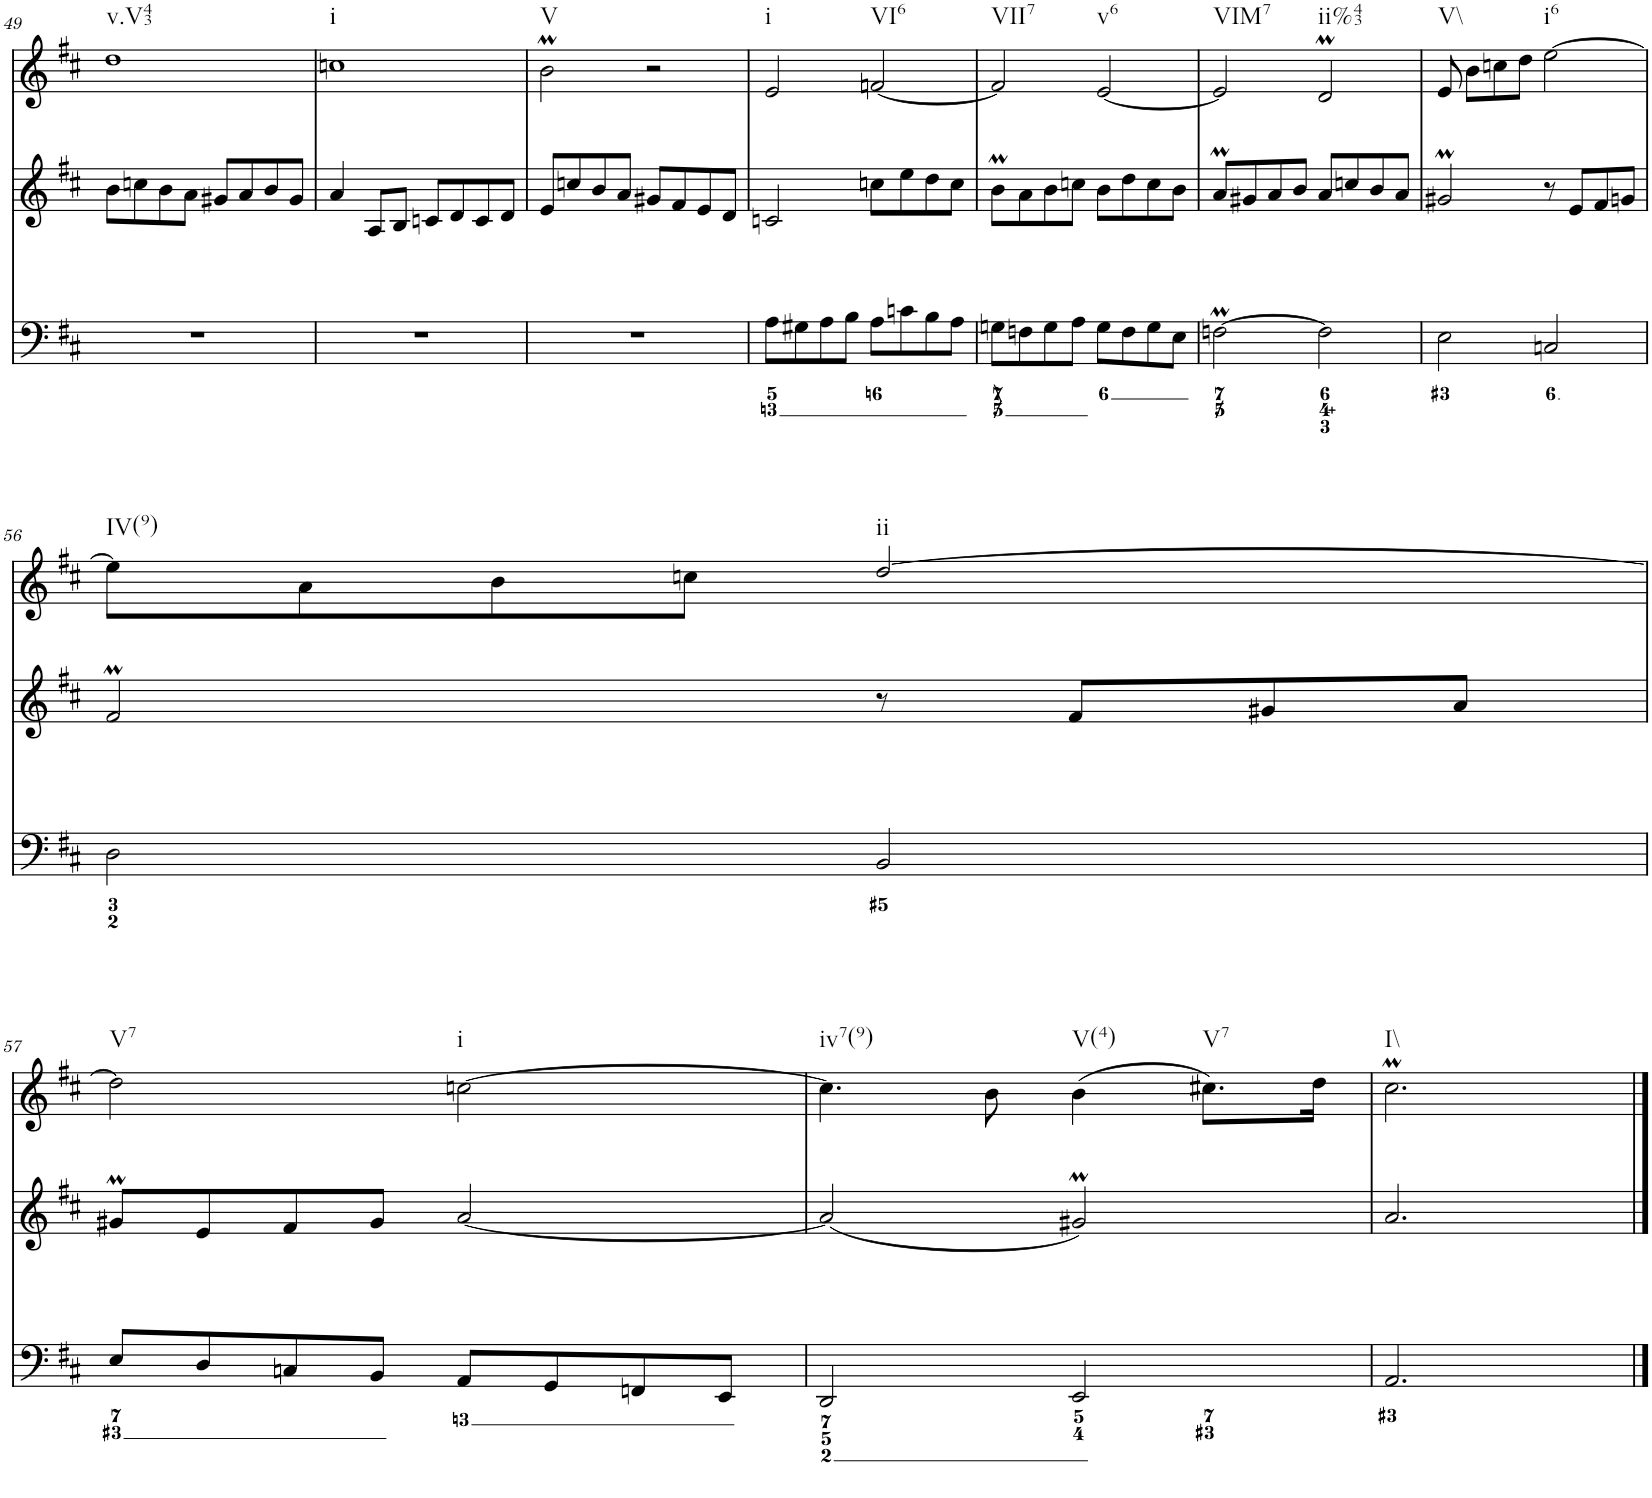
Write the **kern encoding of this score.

**kern	**kern	**kern
*part1	*part1	*part1
*staff3	*staff2	*staff1
*I"Piano	*	*
*I'Pno.	*	*
!!LO:PB:g=z
*clefF4	*clefG2	*clefG2
*k[f#c#]	*k[f#c#]	*k[f#c#]
*M2/2	*M2/2	*M2/2
=49	=49	=49
!	!	!LO:TX:b:t=v.V43
1r	8b\L	1dd
.	8ccn\	.
.	8b\	.
.	8a\J	.
.	8g#X/L	.
.	8a/	.
.	8b/	.
.	8g#/J	.
=50	=50	=50
!	!	!LO:TX:b:t=i
1r	4a/	1ccn
.	8A/L	.
.	8B/J	.
.	8cn/L	.
.	8d/	.
.	8c/	.
.	8d/J	.
=51	=51	=51
!	!	!LO:TX:b:t=V
1r	8e/L	2bM\
.	8ccn/	.
.	8b/	.
.	8a/J	.
.	8g#X/L	2r
.	8f#/	.
.	8e/	.
.	8d/J	.
=52	=52	=52
!	!	!LO:TX:b:t=i
8A\L	2cn/	2e/
8G#X\	.	.
8A\	.	.
8B\J	.	.
!	!	!LO:TX:b:t=VI6
8A\L	8ccn\L	[2fn/
8cn\	8ee\	.
8B\	8dd\	.
8A\J	8cc\J	.
=53	=53	=53
!	!	!LO:TX:b:t=VII7
8Gn\L	8bM\L	2f/]
8Fn\	8a\	.
8G\	8b\	.
8A\J	8ccn\J	.
!	!	!LO:TX:b:t=v6
8G\L	8b\L	[2e/
8F\	8dd\	.
8G\	8cc\	.
8E\J	8b\J	.
=54	=54	=54
!	!	!LO:TX:b:t=VIM7
[2FnM\	8aM/L	2e/]
.	8g#X/	.
.	8a/	.
.	8b/J	.
!	!	!LO:TX:b:t=ii%43
2F\]	8a/L	2dM/
.	8ccn/	.
.	8b/	.
.	8a/J	.
=55	=55	=55
!	!	!LO:TX:b:t=V\\
2E\	2g#Xm/	8e/
.	.	8b\L
.	.	8ccn\
.	.	8dd\J
!	!	!LO:TX:b:t=i6
2Cn/	8r	[2ee\
.	8e/L	.
.	8f#/	.
.	8gn/J	.
!!LO:LB:g=z
=56	=56	=56
!	!	!LO:TX:b:t=IV(9)
2D\	2f#m/	8ee\L]
.	.	8a\
.	.	8b\
.	.	8ccn\J
!	!	!LO:TX:b:t=ii
2BB/	8r	[2dd/
.	8f#/L	.
.	8g#X/	.
.	8a/J	.
!!LO:LB:g=z
=57	=57	=57
!	!	!LO:TX:b:t=V7
8E/L	8g#Xm/L	2dd\]
8D/	8e/	.
8Cn/	8f#/	.
8BB/J	8g#/J	.
!	!	!LO:TX:b:t=i
8AA/L	[2a/	[2ccn\
8GG/	.	.
8FFn/	.	.
8EE/J	.	.
=58	=58	=58
!	!	!LO:TX:b:t=iv7(9)
2DD/	2a/]	4.cc\]
.	.	8b\
!	!	!LO:TX:b:t=V(4)
2EE/	2g#Xm/	(4b\
!	!	!LO:TX:b:t=V7
.	.	8.cc#X\L)
.	.	16dd\Jk
=58X1	=58X1	=58X1
!	!	!LO:TX:b:t=I\\
2.AA/	2.a/	2.cc#m\
==	==	==
*-	*-	*-
